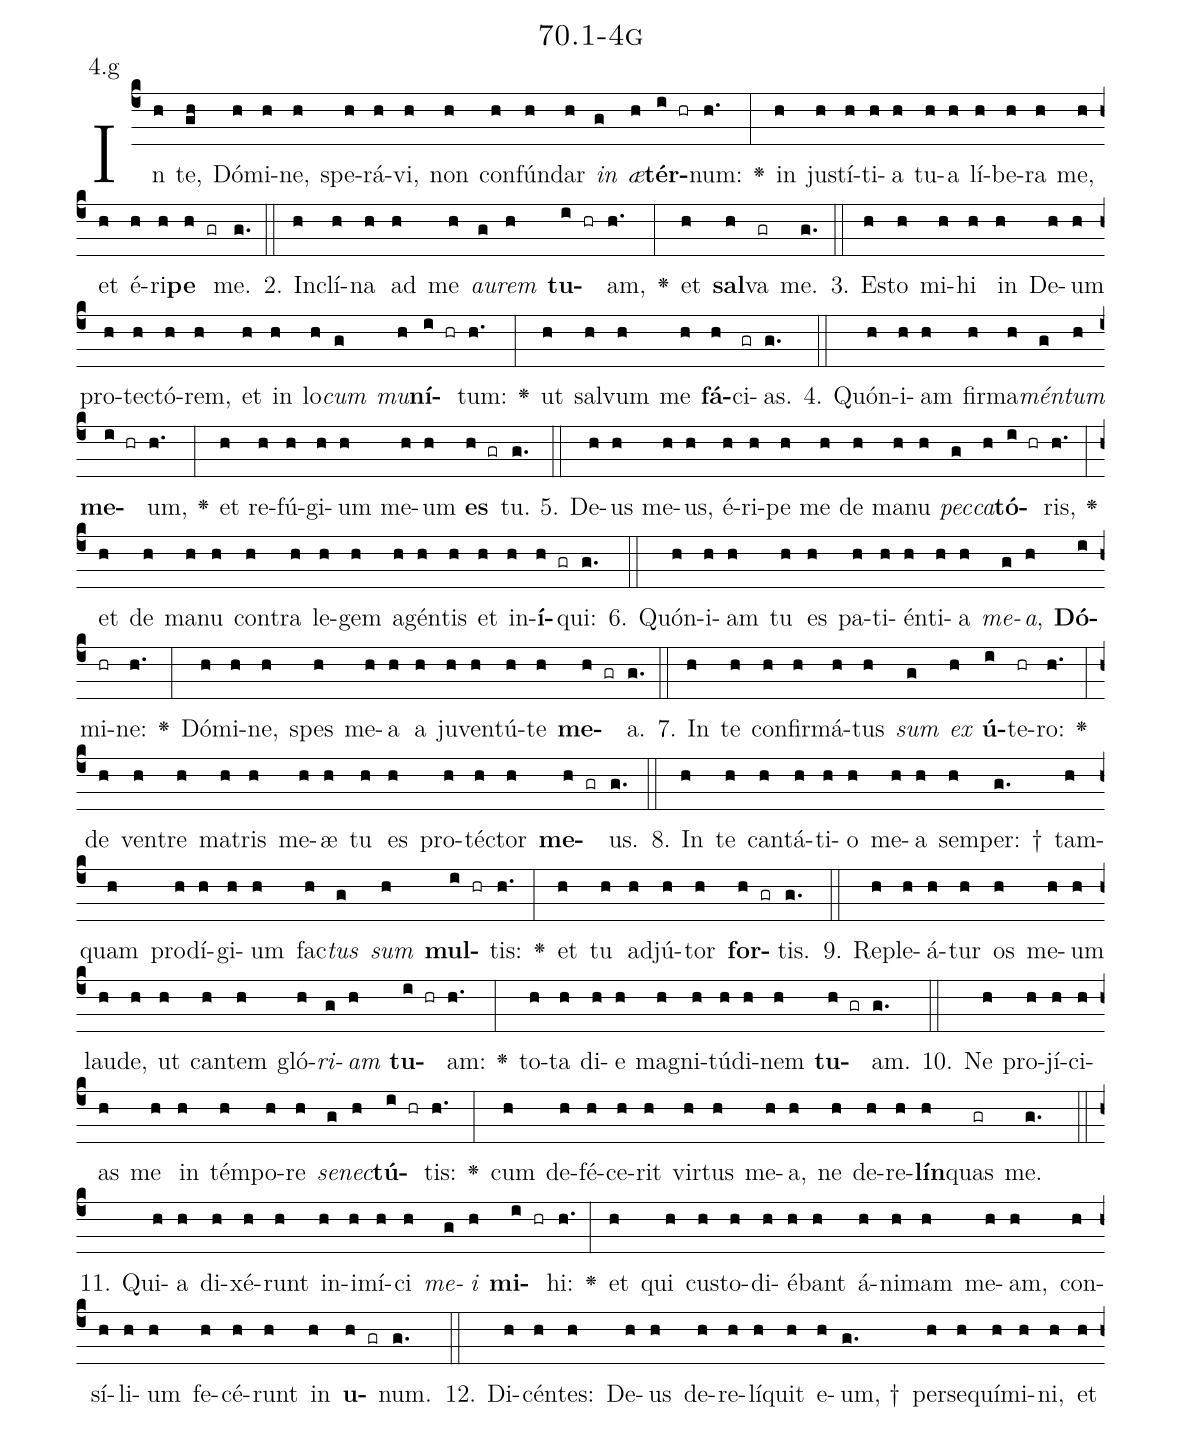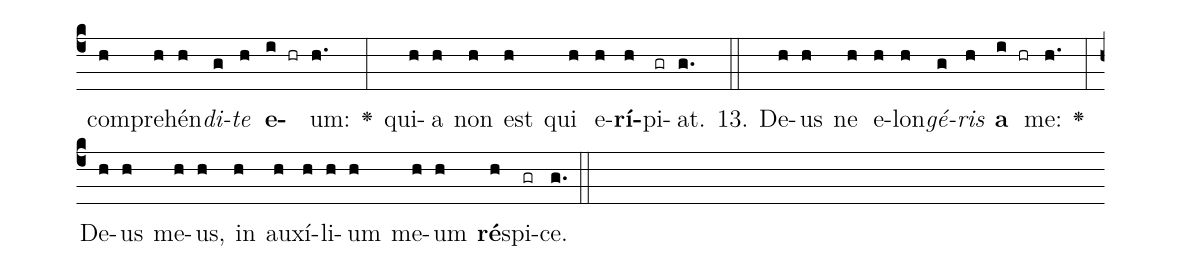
name: 70.1-4g;
annotation: 4.g;
%%
(c4)In(h) te,(gh) Dó(h)mi(h)ne,(h) spe(h)rá(h)vi,(h) non(h) con(h)fún(h)dar(h) <i>in</i>(g) <i>æ</i>(h)<b>tér</b>(i hr)num:(h.) <v>\greheightstar</v>(:) in(h) jus(h)tí(h)ti(h)a(h) tu(h)a(h) lí(h)be(h)ra(h) me,(h) et(h) é(h)ri(h)<b>pe</b>(h gr) me.(g.) (::)
2. In(h)clí(h)na(h) ad(h) me(h) <i>au</i>(g)<i>rem</i>(h) <b>tu</b>(i hr)am,(h.) <v>\greheightstar</v>(:) et(h) <b>sal</b>(h)va(gr) me.(g.) (::)
3. Es(h)to(h) mi(h)hi(h) in(h) De(h)um(h) pro(h)tec(h)tó(h)rem,(h) et(h) in(h) lo(h)<i>cum</i>(g) <i>mu</i>(h)<b>ní</b>(i hr)tum:(h.) <v>\greheightstar</v>(:) ut(h) sal(h)vum(h) me(h) <b>fá</b>(h)ci(gr)as.(g.) (::)
4. Quón(h)i(h)am(h) fir(h)ma(h)<i>mén</i>(g)<i>tum</i>(h) <b>me</b>(i hr)um,(h.) <v>\greheightstar</v>(:) et(h) re(h)fú(h)gi(h)um(h) me(h)um(h) <b>es</b>(h gr) tu.(g.) (::)
5. De(h)us(h) me(h)us,(h) é(h)ri(h)pe(h) me(h) de(h) ma(h)nu(h) <i>pec</i>(g)<i>ca</i>(h)<b>tó</b>(i hr)ris,(h.) <v>\greheightstar</v>(:) et(h) de(h) ma(h)nu(h) con(h)tra(h) le(h)gem(h) a(h)gén(h)tis(h) et(h) in(h)<b>í</b>(h gr)qui:(g.) (::)
6. Quón(h)i(h)am(h) tu(h) es(h) pa(h)ti(h)én(h)ti(h)a(h) <i>me</i>(g)<i>a</i>,(h) <b>Dó</b>(i)mi(hr)ne:(h.) <v>\greheightstar</v>(:) Dó(h)mi(h)ne,(h) spes(h) me(h)a(h) a(h) ju(h)ven(h)tú(h)te(h) <b>me</b>(h gr)a.(g.) (::)
7. In(h) te(h) con(h)fir(h)má(h)tus(h) <i>sum</i>(g) <i>ex</i>(h) <b>ú</b>(i)te(hr)ro:(h.) <v>\greheightstar</v>(:) de(h) ven(h)tre(h) ma(h)tris(h) me(h)æ(h) tu(h) es(h) pro(h)téc(h)tor(h) <b>me</b>(h gr)us.(g.) (::)
8. In(h) te(h) can(h)tá(h)ti(h)o(h) me(h)a(h) sem(h)per: †(g.) tam(h)quam(h) prod(h)í(h)gi(h)um(h) fac(h)<i>tus</i>(g) <i>sum</i>(h) <b>mul</b>(i hr)tis:(h.) <v>\greheightstar</v>(:) et(h) tu(h) ad(h)jú(h)tor(h) <b>for</b>(h gr)tis.(g.) (::)
9. Re(h)ple(h)á(h)tur(h) os(h) me(h)um(h) lau(h)de,(h) ut(h) can(h)tem(h) gló(h)<i>ri</i>(g)<i>am</i>(h) <b>tu</b>(i hr)am:(h.) <v>\greheightstar</v>(:) to(h)ta(h) di(h)e(h) ma(h)gni(h)tú(h)di(h)nem(h) <b>tu</b>(h gr)am.(g.) (::)
10. Ne(h) pro(h)jí(h)ci(h)as(h) me(h) in(h) tém(h)po(h)re(h) <i>se</i>(g)<i>nec</i>(h)<b>tú</b>(i hr)tis:(h.) <v>\greheightstar</v>(:) cum(h) de(h)fé(h)ce(h)rit(h) vir(h)tus(h) me(h)a,(h) ne(h) de(h)re(h)<b>lín</b>(h)quas(gr) me.(g.) (::)
11. Qui(h)a(h) di(h)xé(h)runt(h) in(h)i(h)mí(h)ci(h) <i>me</i>(g)<i>i</i>(h) <b>mi</b>(i hr)hi:(h.) <v>\greheightstar</v>(:) et(h) qui(h) cus(h)to(h)di(h)é(h)bant(h) á(h)ni(h)mam(h) me(h)am,(h) con(h)sí(h)li(h)um(h) fe(h)cé(h)runt(h) in(h) <b>u</b>(h gr)num.(g.) (::)
12. Di(h)cén(h)tes:(h) De(h)us(h) de(h)re(h)lí(h)quit(h) e(h)um, †(g.) per(h)se(h)quí(h)mi(h)ni,(h) et(h) com(h)pre(h)hén(h)<i>di</i>(g)<i>te</i>(h) <b>e</b>(i hr)um:(h.) <v>\greheightstar</v>(:) qui(h)a(h) non(h) est(h) qui(h) e(h)<b>rí</b>(h)pi(gr)at.(g.) (::)
13. De(h)us(h) ne(h) e(h)lon(h)<i>gé</i>(g)<i>ris</i>(h) <b>a</b>(i hr) me:(h.) <v>\greheightstar</v>(:) De(h)us(h) me(h)us,(h) in(h) au(h)xí(h)li(h)um(h) me(h)um(h) <b>ré</b>(h)spi(gr)ce.(g.) (::)
